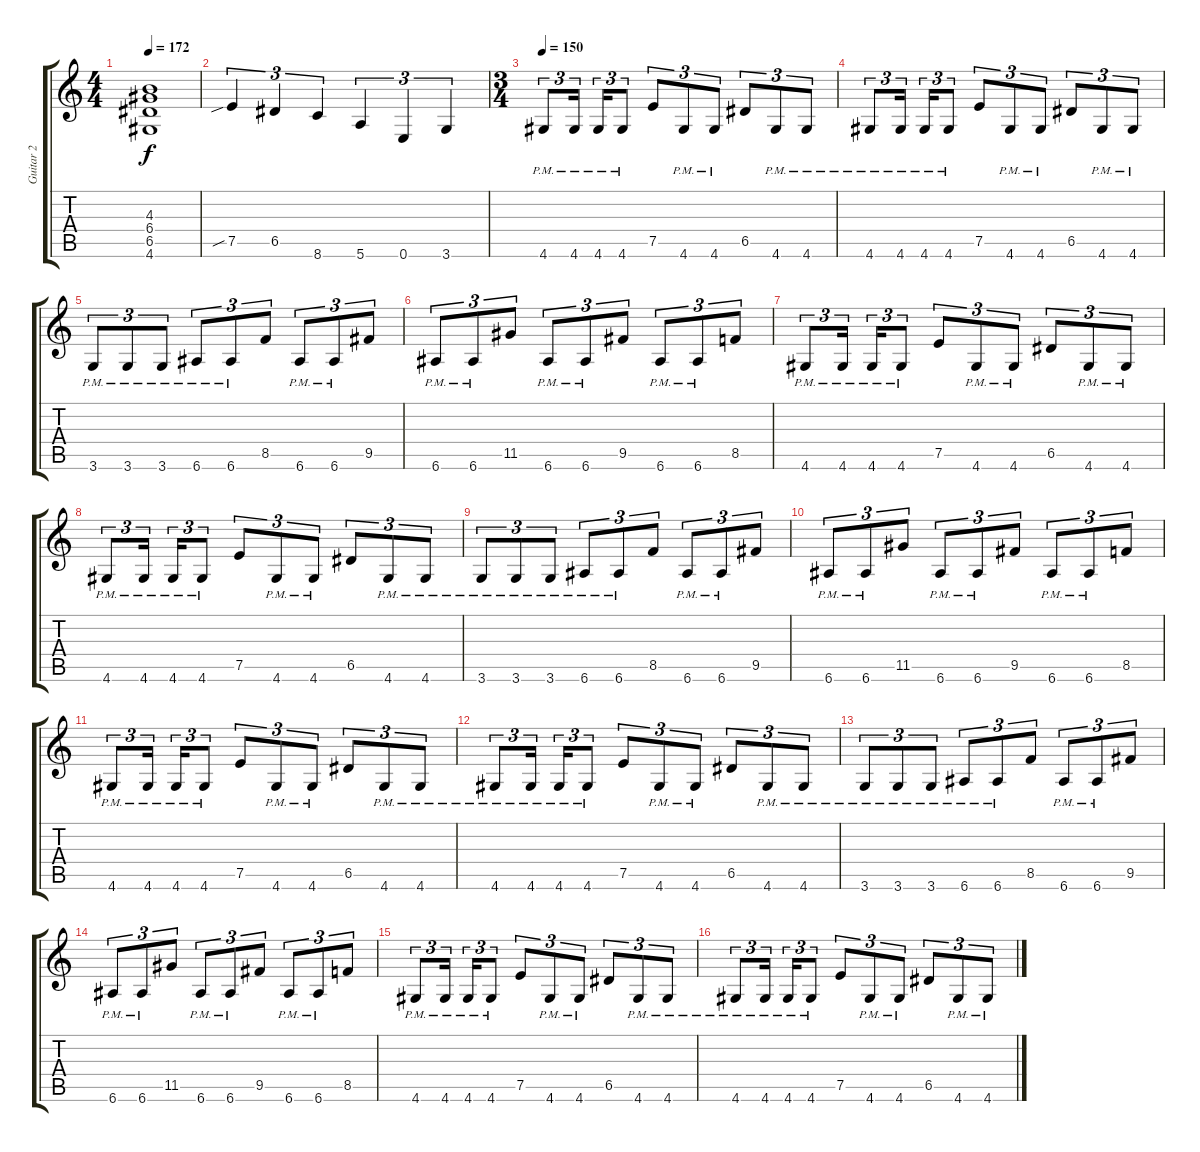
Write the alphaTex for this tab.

\track ("Guitar 2" "Guitar 2") {instrument distortionguitar}
\staff {score tabs}
\tuning (E4 B3 G3 D3 A2 E2) {hide}
\ts (4 4)
\tempo 172
\clef g2
\ks c
(4.3 6.4 6.5 4.6).1{dy f} |
7.5{sib}.4{tu (3 2)} 6.5.4{tu (3 2)} 8.6.4{tu (3 2)} 5.6.4{tu (3 2)} 0.6.4{tu (3 2)} 3.6.4{tu (3 2)} |
\ts (3 4)
\tempo 150
4.6{pm}.8{tu (3 2)} 4.6{pm}.16{tu (3 2)} 4.6{pm}.16{tu (3 2)} 4.6{pm}.8{tu (3 2)} 7.5.8{tu (3 2)} 4.6{pm}.8{tu (3 2)} 4.6{pm}.8{tu (3 2)} 6.5.8{tu (3 2)} 4.6{pm}.8{tu (3 2)} 4.6{pm}.8{tu (3 2)} |
4.6{pm}.8{tu (3 2)} 4.6{pm}.16{tu (3 2)} 4.6{pm}.16{tu (3 2)} 4.6{pm}.8{tu (3 2)} 7.5.8{tu (3 2)} 4.6{pm}.8{tu (3 2)} 4.6{pm}.8{tu (3 2)} 6.5.8{tu (3 2)} 4.6{pm}.8{tu (3 2)} 4.6{pm}.8{tu (3 2)} |
3.6{pm}.8{tu (3 2)} 3.6{pm}.8{tu (3 2)} 3.6{pm}.8{tu (3 2)} 6.6{pm}.8{tu (3 2)} 6.6{pm}.8{tu (3 2)} 8.5.8{tu (3 2)} 6.6{pm}.8{tu (3 2)} 6.6{pm}.8{tu (3 2)} 9.5.8{tu (3 2)} |
6.6{pm}.8{tu (3 2)} 6.6{pm}.8{tu (3 2)} 11.5.8{tu (3 2)} 6.6{pm}.8{tu (3 2)} 6.6{pm}.8{tu (3 2)} 9.5.8{tu (3 2)} 6.6{pm}.8{tu (3 2)} 6.6{pm}.8{tu (3 2)} 8.5.8{tu (3 2)} |
4.6{pm}.8{tu (3 2)} 4.6{pm}.16{tu (3 2)} 4.6{pm}.16{tu (3 2)} 4.6{pm}.8{tu (3 2)} 7.5.8{tu (3 2)} 4.6{pm}.8{tu (3 2)} 4.6{pm}.8{tu (3 2)} 6.5.8{tu (3 2)} 4.6{pm}.8{tu (3 2)} 4.6{pm}.8{tu (3 2)} |
4.6{pm}.8{tu (3 2)} 4.6{pm}.16{tu (3 2)} 4.6{pm}.16{tu (3 2)} 4.6{pm}.8{tu (3 2)} 7.5.8{tu (3 2)} 4.6{pm}.8{tu (3 2)} 4.6{pm}.8{tu (3 2)} 6.5.8{tu (3 2)} 4.6{pm}.8{tu (3 2)} 4.6{pm}.8{tu (3 2)} |
3.6{pm}.8{tu (3 2)} 3.6{pm}.8{tu (3 2)} 3.6{pm}.8{tu (3 2)} 6.6{pm}.8{tu (3 2)} 6.6{pm}.8{tu (3 2)} 8.5.8{tu (3 2)} 6.6{pm}.8{tu (3 2)} 6.6{pm}.8{tu (3 2)} 9.5.8{tu (3 2)} |
6.6{pm}.8{tu (3 2)} 6.6{pm}.8{tu (3 2)} 11.5.8{tu (3 2)} 6.6{pm}.8{tu (3 2)} 6.6{pm}.8{tu (3 2)} 9.5.8{tu (3 2)} 6.6{pm}.8{tu (3 2)} 6.6{pm}.8{tu (3 2)} 8.5.8{tu (3 2)} |
4.6{pm}.8{tu (3 2)} 4.6{pm}.16{tu (3 2)} 4.6{pm}.16{tu (3 2)} 4.6{pm}.8{tu (3 2)} 7.5.8{tu (3 2)} 4.6{pm}.8{tu (3 2)} 4.6{pm}.8{tu (3 2)} 6.5.8{tu (3 2)} 4.6{pm}.8{tu (3 2)} 4.6{pm}.8{tu (3 2)} |
4.6{pm}.8{tu (3 2)} 4.6{pm}.16{tu (3 2)} 4.6{pm}.16{tu (3 2)} 4.6{pm}.8{tu (3 2)} 7.5.8{tu (3 2)} 4.6{pm}.8{tu (3 2)} 4.6{pm}.8{tu (3 2)} 6.5.8{tu (3 2)} 4.6{pm}.8{tu (3 2)} 4.6{pm}.8{tu (3 2)} |
3.6{pm}.8{tu (3 2)} 3.6{pm}.8{tu (3 2)} 3.6{pm}.8{tu (3 2)} 6.6{pm}.8{tu (3 2)} 6.6{pm}.8{tu (3 2)} 8.5.8{tu (3 2)} 6.6{pm}.8{tu (3 2)} 6.6{pm}.8{tu (3 2)} 9.5.8{tu (3 2)} |
6.6{pm}.8{tu (3 2)} 6.6{pm}.8{tu (3 2)} 11.5.8{tu (3 2)} 6.6{pm}.8{tu (3 2)} 6.6{pm}.8{tu (3 2)} 9.5.8{tu (3 2)} 6.6{pm}.8{tu (3 2)} 6.6{pm}.8{tu (3 2)} 8.5.8{tu (3 2)} |
4.6{pm}.8{tu (3 2)} 4.6{pm}.16{tu (3 2)} 4.6{pm}.16{tu (3 2)} 4.6{pm}.8{tu (3 2)} 7.5.8{tu (3 2)} 4.6{pm}.8{tu (3 2)} 4.6{pm}.8{tu (3 2)} 6.5.8{tu (3 2)} 4.6{pm}.8{tu (3 2)} 4.6{pm}.8{tu (3 2)} |
4.6{pm}.8{tu (3 2)} 4.6{pm}.16{tu (3 2)} 4.6{pm}.16{tu (3 2)} 4.6{pm}.8{tu (3 2)} 7.5.8{tu (3 2)} 4.6{pm}.8{tu (3 2)} 4.6{pm}.8{tu (3 2)} 6.5.8{tu (3 2)} 4.6{pm}.8{tu (3 2)} 4.6{pm}.8{tu (3 2)}
